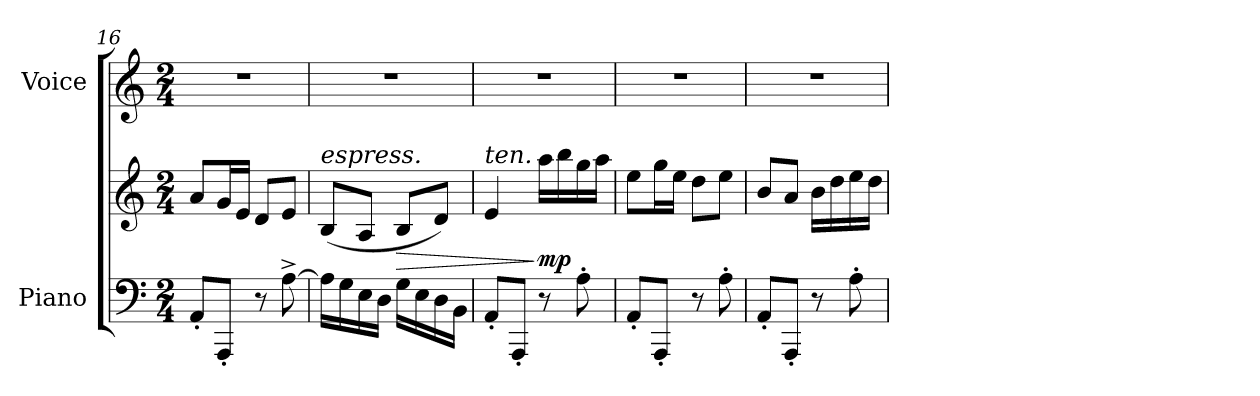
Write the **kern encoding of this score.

**kern	**kern	**dynam	**kern
*part2	*part2	*part2	*part1
*staff3	*staff2	*staff2/3	*staff1
*I"Piano	*	*	*I"Voice
*I'Pno	*	*	*
*clefF4	*clefG2	*	*clefG2
*k[]	*k[]	*	*k[]
*M2/4	*M2/4	*	*M2/4
=16	=16	=16	=16
8AA'/L	8a/L	.	2r
8AAA'/J	16g/L	.	.
.	16e/JJ	.	.
8r	8d/L	.	.
[8A^\	8e/J	.	.
=17	=17	=17	=17
!	!LO:TX:i:t=espress.	!	!
16A\LL]	(8B/L	.	2r
16G\	.	.	.
16E\	8A/J	.	.
16D\JJ	.	.	.
!	!	!LO:HP:b	!
16G\LL	8B/L	>	.
16E\	.	.	.
16D\	8d/J)	.	.
16BB\JJ	.	.	.
=18	=18	=18	=18
!	!LO:TX:i:t=ten.	!	!
8AA'/L	4e/	.	2r
8AAA'/J	.	.	.
!	!	!LO:DY:n=1:b	!
8r	16aa\LL	] mp	.
.	16bb\	.	.
8A'\	16gg\	.	.
.	16aa\JJ	.	.
=19	=19	=19	=19
8AA'/L	8ee\L	.	2r
8AAA'/J	16gg\L	.	.
.	16ee\JJ	.	.
8r	8dd\L	.	.
8A'\	8ee\J	.	.
=20	=20	=20	=20
8AA'/L	8b/L	.	2r
8AAA'/J	8a/J	.	.
8r	16b\LL	.	.
.	16dd\	.	.
8A'\	16ee\	.	.
.	16dd\JJ	.	.
=	=	=	=
*-	*-	*-	*-
